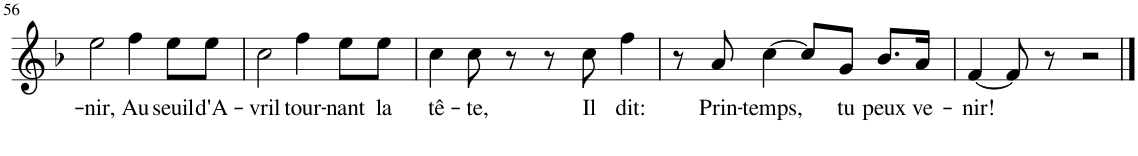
**kern	**text
*part1	*part1
*staff1	*staff1
*I"Piano	*
*I'Pno	*
!!LO:PB:g=z
*clefG2	*
*k[b-]	*
*M4/4	*
=56	=56
!	!LO:LY:b
2ee\	-nir,
!	!LO:LY:b
4ff\	Au
!	!LO:LY:b
8ee\L	seuil
!	!LO:LY:b
8ee\J	d'A-
=57	=57
!	!LO:LY:b
2cc\	-vril
!	!LO:LY:b
4ff\	tour-
!	!LO:LY:b
8ee\L	-nant
!	!LO:LY:b
8ee\J	la
=58	=58
!	!LO:LY:b
4cc\	tê-
!	!LO:LY:b
8cc\	-te,
8r	.
8r	.
!	!LO:LY:b
8cc\	Il
!	!LO:LY:b
4ff\	dit:
=59	=59
8r	.
!	!LO:LY:b
8a/	Prin-
!	!LO:LY:b
[4cc\	-temps,
8cc/L]	.
!	!LO:LY:b
8g/J	tu
!	!LO:LY:b
8.b-/L	peux
!	!LO:LY:b
16a/Jk	ve-
=60	=60
!	!LO:LY:b
[4f/	-nir!
8f/]	.
8r	.
2r	.
==	==
*-	*-
